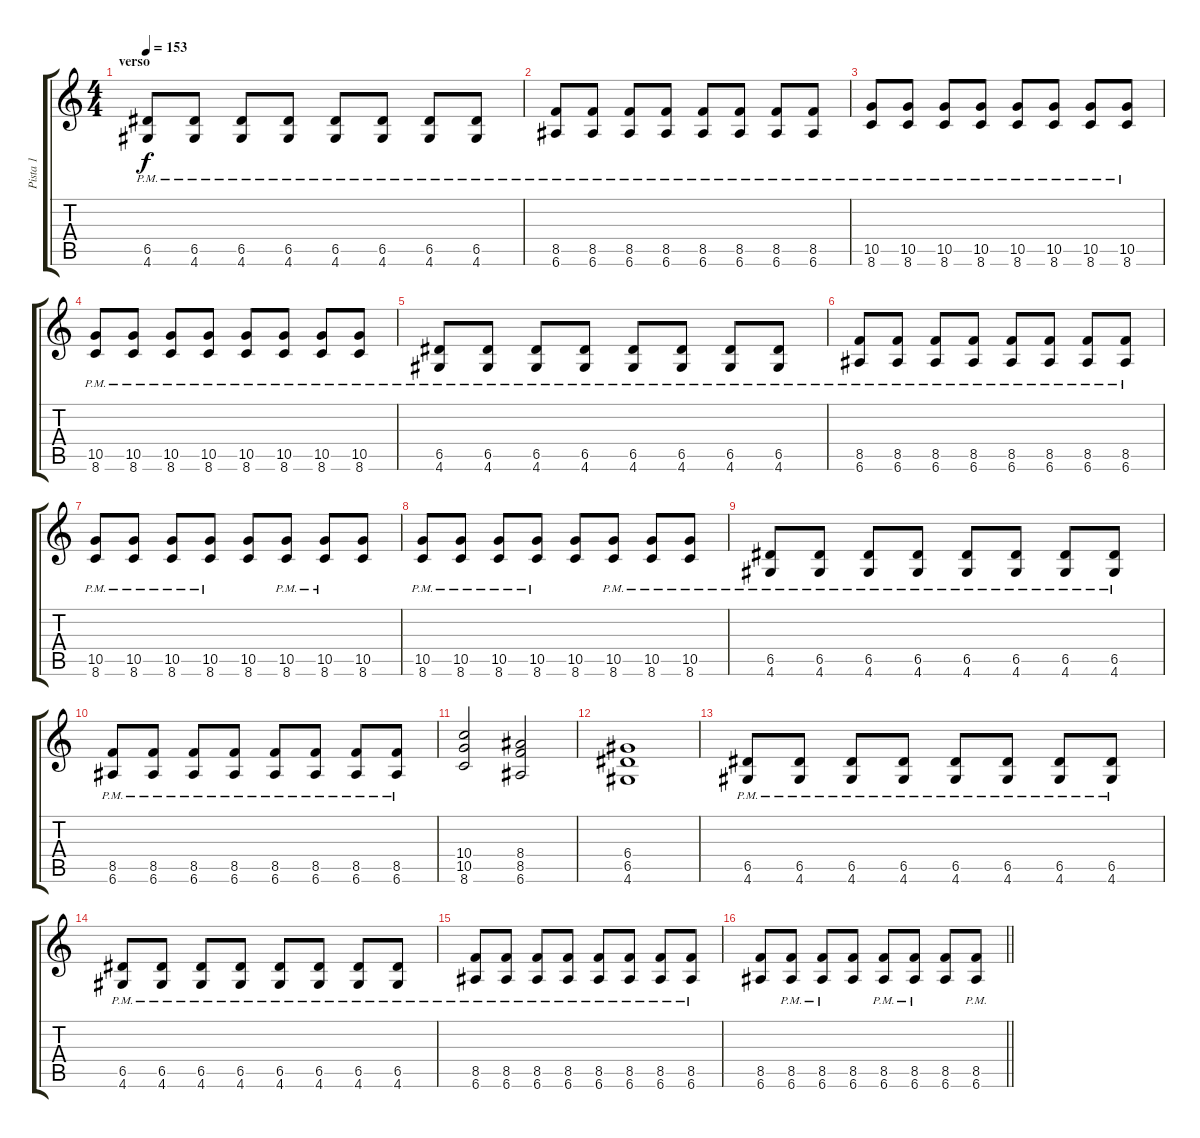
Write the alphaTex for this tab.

\track ("Pista 1" "Pista 1") {instrument overdrivenguitar}
\staff {score tabs}
\tuning (E4 B3 G3 D3 A2 E2) {hide}
\ts (4 4)
\section ("" "verso")
\tempo 153
\clef g2
\ks c
(6.5{pm} 4.6{pm}).8{dy f} (6.5{pm} 4.6{pm}).8 (6.5{pm} 4.6{pm}).8 (6.5{pm} 4.6{pm}).8 (6.5{pm} 4.6{pm}).8 (6.5{pm} 4.6{pm}).8 (6.5{pm} 4.6{pm}).8 (6.5{pm} 4.6{pm}).8 |
(8.5{pm} 6.6{pm}).8 (8.5{pm} 6.6{pm}).8 (8.5{pm} 6.6{pm}).8 (8.5{pm} 6.6{pm}).8 (8.5{pm} 6.6{pm}).8 (8.5{pm} 6.6{pm}).8 (8.5{pm} 6.6{pm}).8 (8.5{pm} 6.6{pm}).8 |
(10.5{pm} 8.6{pm}).8 (10.5{pm} 8.6{pm}).8 (10.5{pm} 8.6{pm}).8 (10.5{pm} 8.6{pm}).8 (10.5{pm} 8.6{pm}).8 (10.5{pm} 8.6{pm}).8 (10.5{pm} 8.6{pm}).8 (10.5{pm} 8.6{pm}).8 |
(10.5{pm} 8.6{pm}).8 (10.5{pm} 8.6{pm}).8 (10.5{pm} 8.6{pm}).8 (10.5{pm} 8.6{pm}).8 (10.5{pm} 8.6{pm}).8 (10.5{pm} 8.6{pm}).8 (10.5{pm} 8.6{pm}).8 (10.5{pm} 8.6{pm}).8 |
(6.5{pm} 4.6{pm}).8 (6.5{pm} 4.6{pm}).8 (6.5{pm} 4.6{pm}).8 (6.5{pm} 4.6{pm}).8 (6.5{pm} 4.6{pm}).8 (6.5{pm} 4.6{pm}).8 (6.5{pm} 4.6{pm}).8 (6.5{pm} 4.6{pm}).8 |
(8.5{pm} 6.6{pm}).8 (8.5{pm} 6.6{pm}).8 (8.5{pm} 6.6{pm}).8 (8.5{pm} 6.6{pm}).8 (8.5{pm} 6.6{pm}).8 (8.5{pm} 6.6{pm}).8 (8.5{pm} 6.6{pm}).8 (8.5{pm} 6.6{pm}).8 |
(10.5{pm} 8.6{pm}).8 (10.5{pm} 8.6{pm}).8 (10.5{pm} 8.6{pm}).8 (10.5{pm} 8.6{pm}).8 (10.5 8.6).8 (10.5{pm} 8.6{pm}).8 (10.5{pm} 8.6{pm}).8 (10.5 8.6).8 |
(10.5{pm} 8.6{pm}).8 (10.5{pm} 8.6{pm}).8 (10.5{pm} 8.6{pm}).8 (10.5{pm} 8.6{pm}).8 (10.5 8.6).8 (10.5{pm} 8.6{pm}).8 (10.5{pm} 8.6{pm}).8 (10.5{pm} 8.6{pm}).8 |
(6.5{pm} 4.6{pm}).8 (6.5{pm} 4.6{pm}).8 (6.5{pm} 4.6{pm}).8 (6.5{pm} 4.6{pm}).8 (6.5{pm} 4.6{pm}).8 (6.5{pm} 4.6{pm}).8 (6.5{pm} 4.6{pm}).8 (6.5{pm} 4.6{pm}).8 |
(8.5{pm} 6.6{pm}).8 (8.5{pm} 6.6{pm}).8 (8.5{pm} 6.6{pm}).8 (8.5{pm} 6.6{pm}).8 (8.5{pm} 6.6{pm}).8 (8.5{pm} 6.6{pm}).8 (8.5{pm} 6.6{pm}).8 (8.5{pm} 6.6{pm}).8 |
(10.4 10.5 8.6).2 (8.4 8.5 6.6).2 |
(6.4 6.5 4.6).1 |
(6.5{pm} 4.6{pm}).8 (6.5{pm} 4.6{pm}).8 (6.5{pm} 4.6{pm}).8 (6.5{pm} 4.6{pm}).8 (6.5{pm} 4.6{pm}).8 (6.5{pm} 4.6{pm}).8 (6.5{pm} 4.6{pm}).8 (6.5{pm} 4.6{pm}).8 |
(6.5{pm} 4.6{pm}).8 (6.5{pm} 4.6{pm}).8 (6.5{pm} 4.6{pm}).8 (6.5{pm} 4.6{pm}).8 (6.5{pm} 4.6{pm}).8 (6.5{pm} 4.6{pm}).8 (6.5{pm} 4.6{pm}).8 (6.5{pm} 4.6{pm}).8 |
(8.5{pm} 6.6{pm}).8 (8.5{pm} 6.6{pm}).8 (8.5{pm} 6.6{pm}).8 (8.5{pm} 6.6{pm}).8 (8.5{pm} 6.6{pm}).8 (8.5{pm} 6.6{pm}).8 (8.5{pm} 6.6{pm}).8 (8.5{pm} 6.6{pm}).8 |
\barLineRight lightlight
(8.5 6.6).8 (8.5{pm} 6.6{pm}).8 (8.5{pm} 6.6{pm}).8 (8.5 6.6).8 (8.5{pm} 6.6{pm}).8 (8.5{pm} 6.6{pm}).8 (8.5 6.6).8 (8.5{pm} 6.6{pm}).8
